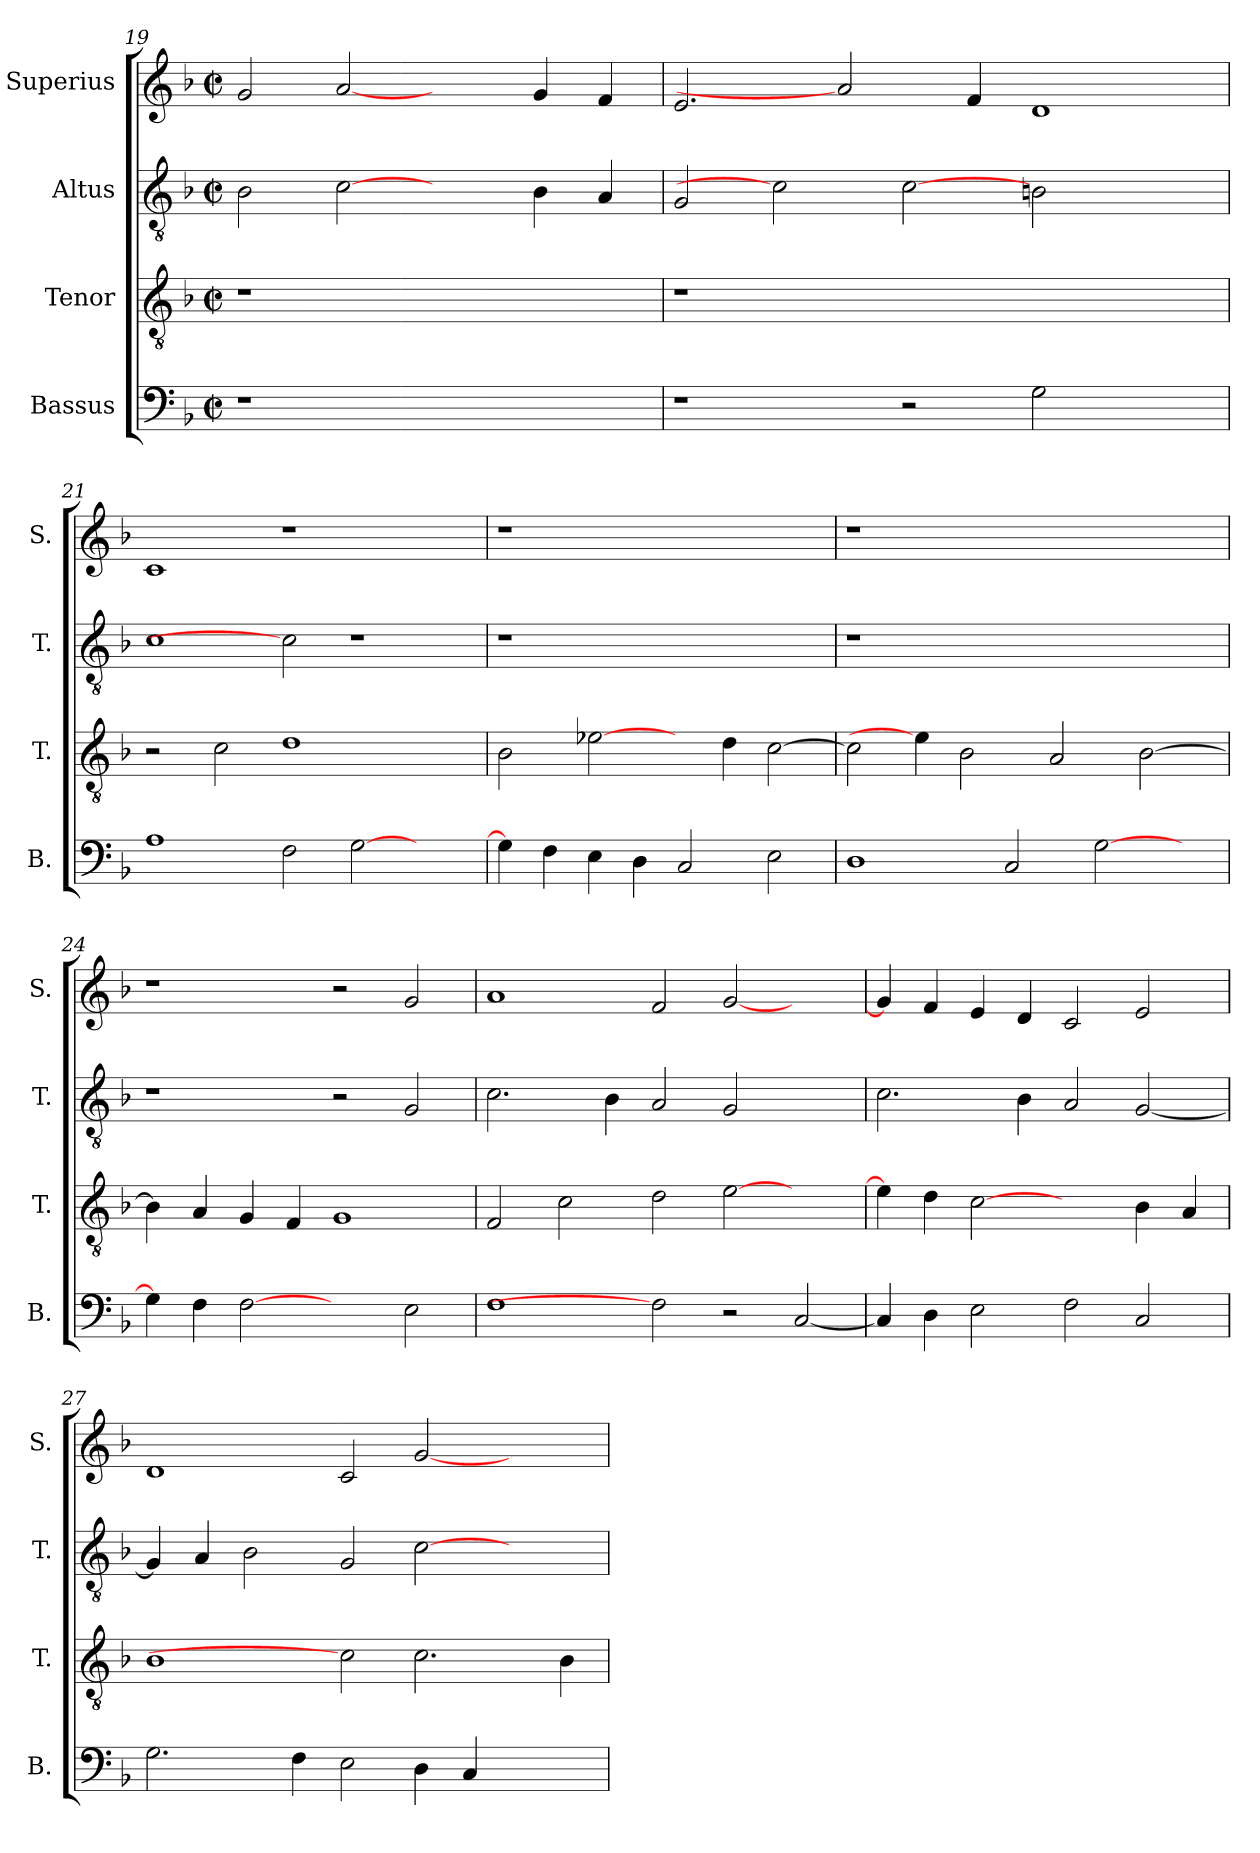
**kern	**kern	**kern	**kern
*part4	*part3	*part2	*part1
*staff4	*staff3	*staff2	*staff1
*I"Bassus	*I"Tenor	*I"Altus	*I"Superius
*I'B.	*I'T.	*I'T.	*I'S.
*clefF4	*clefGv2	*clefGv2	*clefG2
*	*ITrd7c12	*ITrd7c12	*
*k[b-]	*k[b-]	*k[b-]	*k[b-]
*F:	*F:	*F:	*F:
*M2/2	*M2/2	*M2/2	*M2/2
*met(c|)	*met(c|)	*met(c|)	*met(c|)
=19	=19	=19	=19
!LO:N:vis=1	!LO:N:vis=1	!	!
1r	1r	2BB-i\	2gi/
.	.	[2Ci	[2ai
1ryy	1ryy	2ryy	2ryy
.	.	4BB-i\	4gi/
.	.	4AAi/	4fi/
=20	=20	=20	=20
!	!LO:N:vis=1	!	!
1r	1r	2GGi/	2.ei/
.	.	2Ci]	.
.	.	.	2ai]
2r	1.ryy	[2Ci	.
.	.	.	4fi/
2Gi\	.	2BBni\	1di
2ryy	.	2ryy	.
!!LO:PB:g=z
=21	=21	=21	=21
1Ai	2r	1Ci	1ci
.	2Ci\	.	.
2Fi\	1Di	2Ci]	1r
[>2Gi\	.	1r	.
2ryy	2ryy	.	2ryy
=22	=22	=22	=22
!	!	!LO:N:vis=1	!LO:N:vis=1
4Gi\]	2BB-i\	1r	1r
4Fi\	.	.	.
4Ei\	[2E-Xi\	.	.
4Di\	.	.	.
2Ci/	4ryy	1ryy	1ryy
.	4Di\	.	.
2Ei\	[>2Ci\	.	.
=23	=23	=23	=23
!	!	!LO:N:vis=1	!LO:N:vis=1
1Di	2Ci\]	1r	1r
.	4E-i\]	.	.
.	2BB-i\	.	.
2Ci/	.	1ryy	1ryy
.	2AAi/	.	.
[>2Gi\	.	.	.
.	[>2BB-i\	.	.
4ryy	.	4ryy	4ryy
=24	=24	=24	=24
4Gi\]	4BB-i\]	1r	1r
4Fi\	4AAi/	.	.
[2Fi	4GGi/	.	.
.	4FFi/	.	.
2ryy	1GGi	2r	2r
2Ei\	.	2GGi/	2gi/
=25	=25	=25	=25
1Fi	2FFi/	2.Ci\	1ai
.	2Ci\	.	.
.	.	4BB-i\	.
2Fi]	2Di\	2AAi/	2fi/
2r	[>2Ei\	2GGi/	[<2gi/
[<2Ci/	2ryy	2ryy	2ryy
!!LO:LB:g=z
=26	=26	=26	=26
4Ci/]	4Ei\]	2.Ci\	4gi/]
4Di\	4Di\	.	4fi/
2Ei\	[2Ci	.	4ei/
.	.	4BB-i\	4di/
2Fi\	2ryy	2AAi/	2ci/
2Ci/	4BB-i\	[<2GGi/	2ei/
.	4AAi/	.	.
=27	=27	=27	=27
2.Gi\	1BB-i	4GGi/]	1di
.	.	4AAi/	.
.	.	2BB-i\	.
4Fi\	.	.	.
2Ei\	2Ci]	2GGi/	2ci/
4Di\	2.Ci\	[>2Ci\	[<2gi/
4Ci/	.	.	.
2ryy	.	2ryy	2ryy
.	4BB-i\	.	.
=	=	=	=
*-	*-	*-	*-
